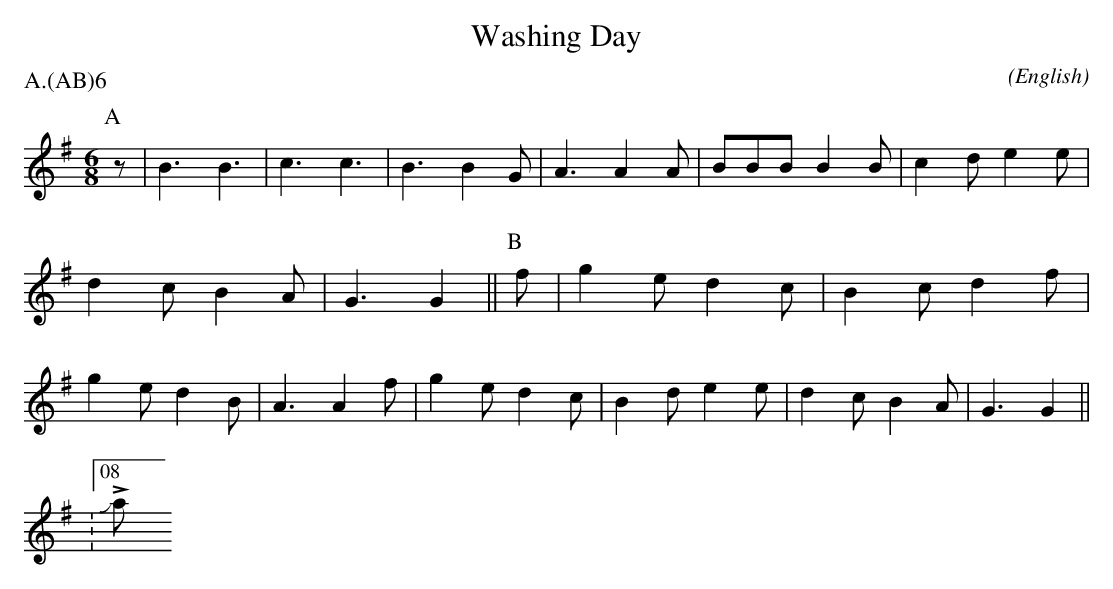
X:1
T:Washing Day
M:6/8
C:
O:English
P:A.(AB)6
K:G
L:1/8
P:A
z | B3   B3   | c3   c3   | B3   B2 G  | A3  A2  \
A | BBB  B2 B | c2 d e2 e | d2 c B2 A  | G3  G2  ||\
P:B
f | g2 e d2 c | B2 c d2 f | g2 e d2 B  | A3  A2  \
f | g2 e d2 c | B2 d e2 e | d2 c B2 A  | G3  G2  ||
16:08 25/03/01   John Layton
